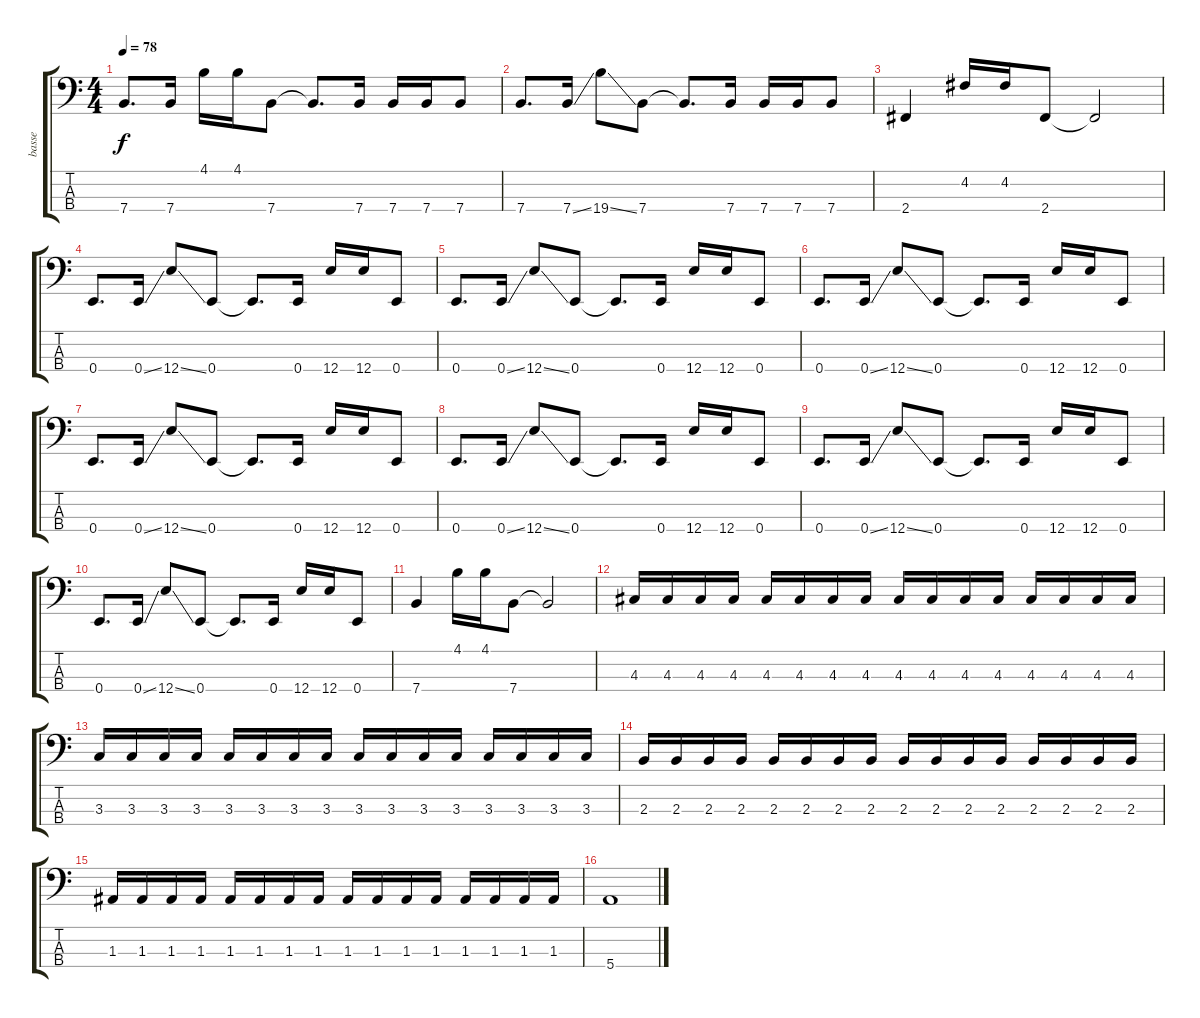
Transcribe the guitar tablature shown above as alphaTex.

\track ("basse" "basse") {instrument electricbassfinger}
\staff {score tabs}
\tuning (G2 D2 A1 E1) {hide}
\ts (4 4)
\tempo 78
\clef f4
\ks c
7.4.8{d dy f} 7.4.16 4.1.16 4.1.16 7.4.8 7.4{t}.8{d} 7.4.16 7.4.16 7.4.16 7.4.8 |
7.4.8{d} 7.4{ss}.16 19.4{ss}.8 7.4.8 7.4{t}.8{d} 7.4.16 7.4.16 7.4.16 7.4.8 |
2.4.4 4.2.16 4.2.16 2.4.8 2.4{t}.2 |
0.4.8{d} 0.4{ss}.16 12.4{ss}.8 0.4.8 0.4{t}.8{d} 0.4.16 12.4.16 12.4.16 0.4.8 |
0.4.8{d} 0.4{ss}.16 12.4{ss}.8 0.4.8 0.4{t}.8{d} 0.4.16 12.4.16 12.4.16 0.4.8 |
0.4.8{d} 0.4{ss}.16 12.4{ss}.8 0.4.8 0.4{t}.8{d} 0.4.16 12.4.16 12.4.16 0.4.8 |
0.4.8{d} 0.4{ss}.16 12.4{ss}.8 0.4.8 0.4{t}.8{d} 0.4.16 12.4.16 12.4.16 0.4.8 |
0.4.8{d} 0.4{ss}.16 12.4{ss}.8 0.4.8 0.4{t}.8{d} 0.4.16 12.4.16 12.4.16 0.4.8 |
0.4.8{d} 0.4{ss}.16 12.4{ss}.8 0.4.8 0.4{t}.8{d} 0.4.16 12.4.16 12.4.16 0.4.8 |
0.4.8{d} 0.4{ss}.16 12.4{ss}.8 0.4.8 0.4{t}.8{d} 0.4.16 12.4.16 12.4.16 0.4.8 |
7.4.4 4.1.16 4.1.16 7.4.8 7.4{t}.2 |
4.3.16 4.3.16 4.3.16 4.3.16 4.3.16 4.3.16 4.3.16 4.3.16 4.3.16 4.3.16 4.3.16 4.3.16 4.3.16 4.3.16 4.3.16 4.3.16 |
3.3.16 3.3.16 3.3.16 3.3.16 3.3.16 3.3.16 3.3.16 3.3.16 3.3.16 3.3.16 3.3.16 3.3.16 3.3.16 3.3.16 3.3.16 3.3.16 |
2.3.16 2.3.16 2.3.16 2.3.16 2.3.16 2.3.16 2.3.16 2.3.16 2.3.16 2.3.16 2.3.16 2.3.16 2.3.16 2.3.16 2.3.16 2.3.16 |
1.3.16 1.3.16 1.3.16 1.3.16 1.3.16 1.3.16 1.3.16 1.3.16 1.3.16 1.3.16 1.3.16 1.3.16 1.3.16 1.3.16 1.3.16 1.3.16 |
5.4.1
